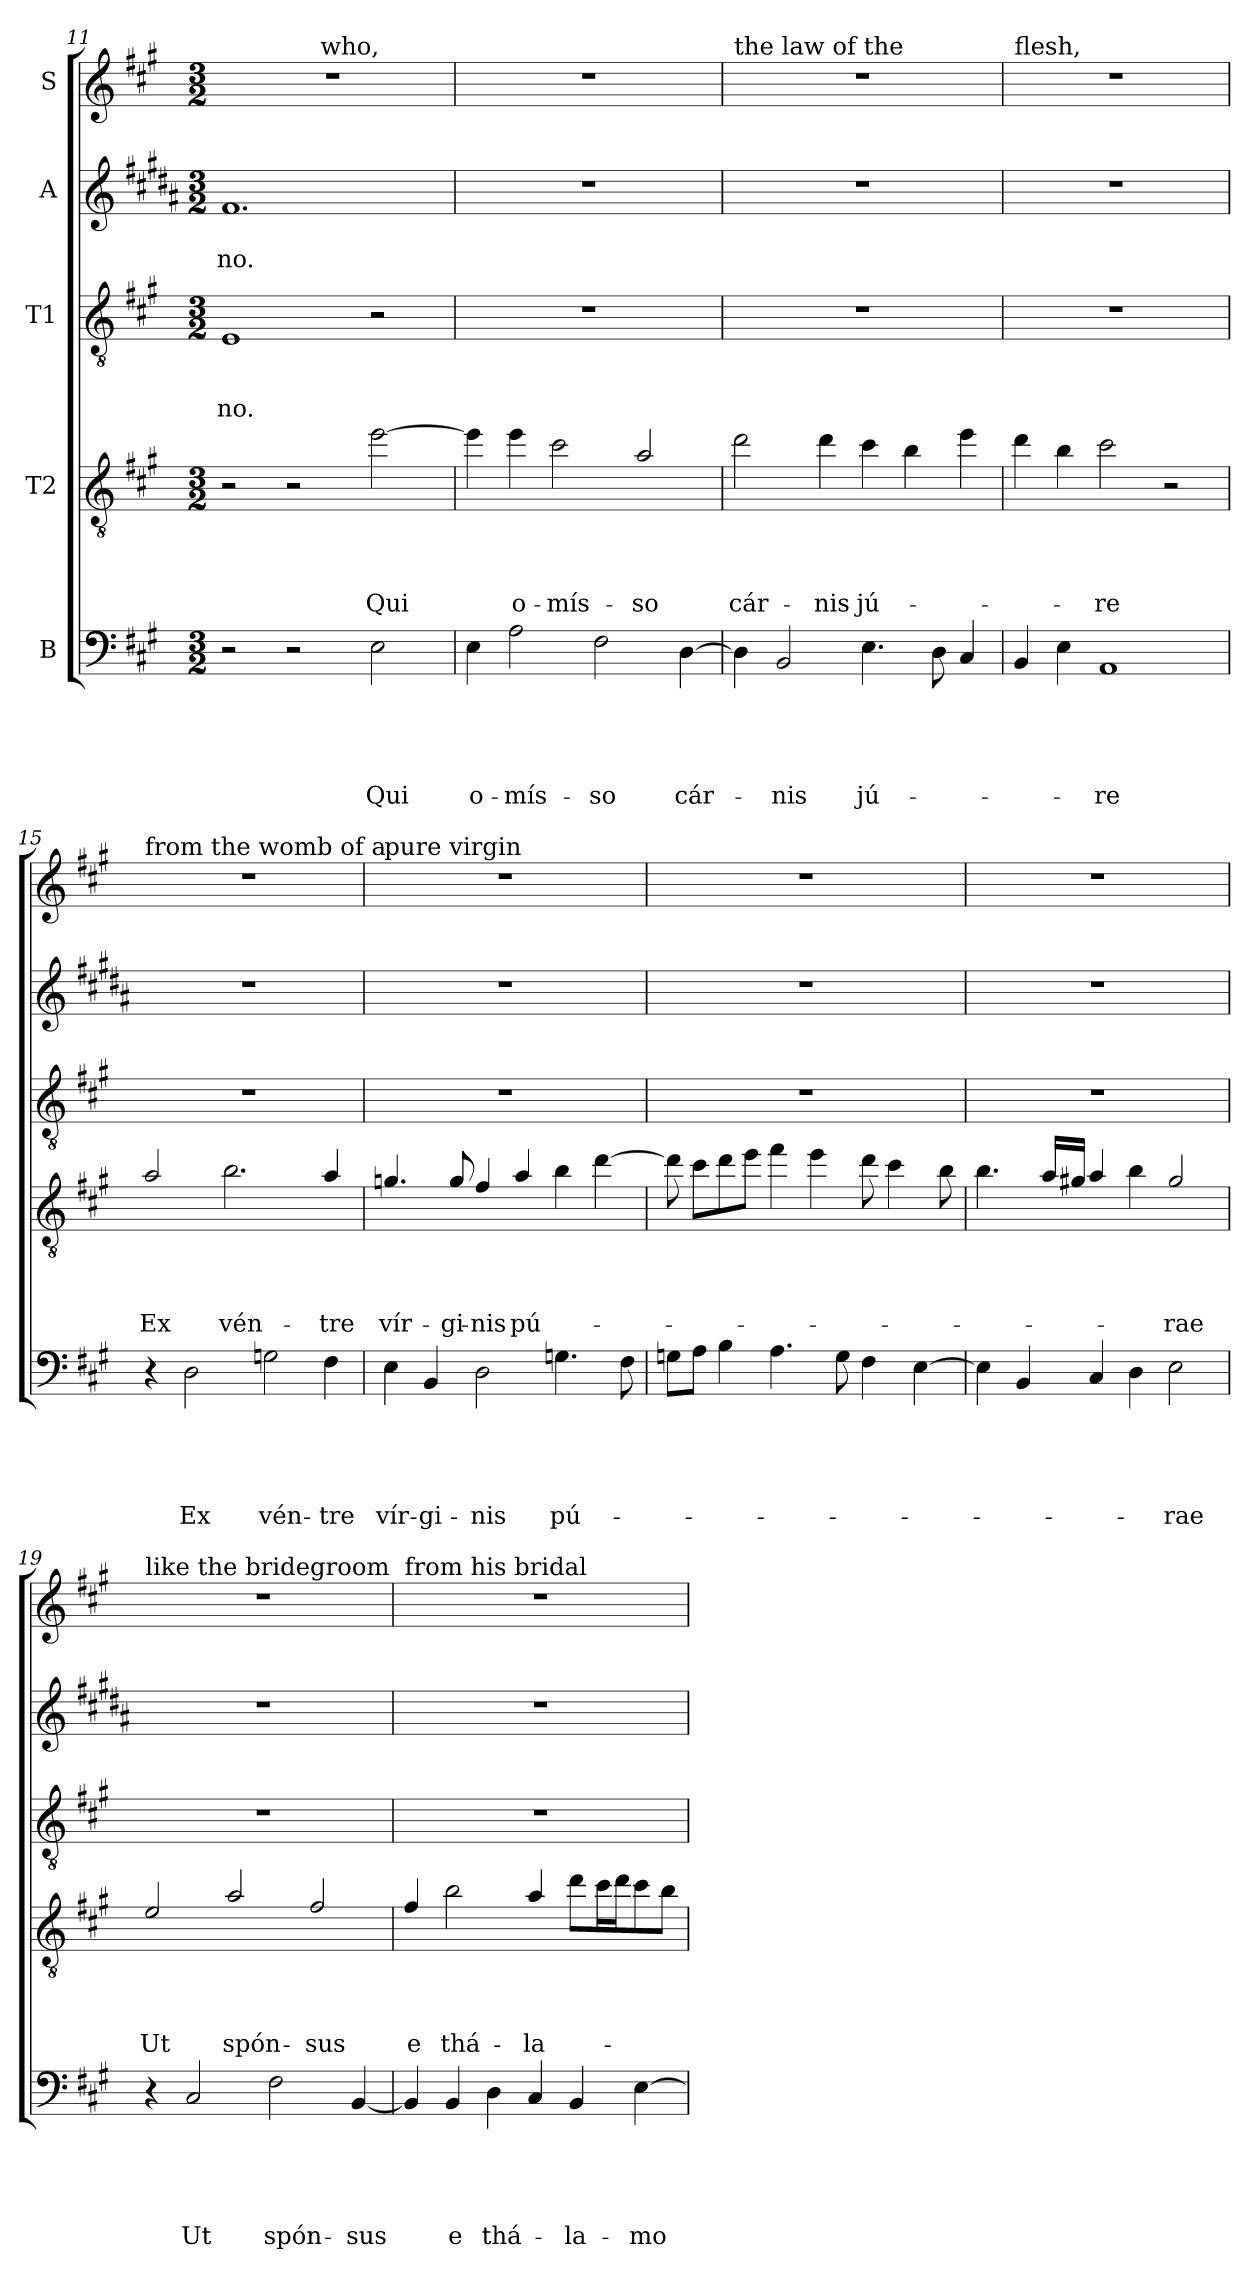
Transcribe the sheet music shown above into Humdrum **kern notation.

**kern	**text	**text	**text	**text	**text	**kern	**text	**text	**text	**text	**kern	**text	**text	**text	**kern	**text	**text	**kern
*part5	*part5	*part5	*part5	*part5	*part5	*part4	*part4	*part4	*part4	*part4	*part3	*part3	*part3	*part3	*part2	*part2	*part2	*part1
*staff5	*staff5	*staff5	*staff5	*staff5	*staff5	*staff4	*staff4	*staff4	*staff4	*staff4	*staff3	*staff3	*staff3	*staff3	*staff2	*staff2	*staff2	*staff1
*I"B	*	*	*	*	*	*I"T2	*	*	*	*	*I"T1	*	*	*	*I"A	*	*	*I"S
*clefF4	*	*	*	*	*	*clefGv2	*	*	*	*	*clefGv2	*	*	*	*clefG2	*	*	*clefG2
*	*	*	*	*	*	*ITrd8c14	*	*	*	*	*	*	*	*	*ITrd1c2	*	*	*
*k[f#c#g#]	*	*	*	*	*	*k[f#c#g#]	*	*	*	*	*k[f#c#g#]	*	*	*	*k[f#c#g#]	*	*	*k[f#c#g#]
*A:	*	*	*	*	*	*A:	*	*	*	*	*A:	*	*	*	*A:	*	*	*A:
*M3/2	*	*	*	*	*	*M3/2	*	*	*	*	*M3/2	*	*	*	*M3/2	*	*	*M3/2
=11	=11	=11	=11	=11	=11	=11	=11	=11	=11	=11	=11	=11	=11	=11	=11	=11	=11	=11
!	!	!	!	!	!	!	!	!	!	!	!	!	!	!LO:LY:b	!	!	!LO:LY:b	!
*	*	*	*	*	*	*	*	*	*	*	*	*	*	*	*	*	*	*^
2r	.	.	.	.	.	2r	.	.	.	.	1E	.	.	-no.	1.e	.	-no.	1.r	3%2ryy
2r	.	.	.	.	.	2r	.	.	.	.	.	.	.	.	.	.	.	.	.
!	!	!	!	!	!	!	!	!	!	!	!	!	!	!	!	!	!	!	!LO:TX:a:t=who,
.	.	.	.	.	.	.	.	.	.	.	.	.	.	.	.	.	.	.	3%2ryy
!	!	!	!	!	!LO:LY:b	!	!	!	!	!LO:LY:b	!	!	!	!	!	!	!	!	!
2E\	.	.	.	.	Qui	[2e\	.	.	.	Qui	2r	.	.	.	.	.	.	.	.
.	.	.	.	.	.	.	.	.	.	.	.	.	.	.	.	.	.	.	6ryy
=12	=12	=12	=12	=12	=12	=12	=12	=12	=12	=12	=12	=12	=12	=12	=12	=12	=12	=12	=12
!	!	!	!	!	!	!	!	!	!	!	!	!	!	!	!	!	!	!LO:TX:a:t=with no thought for	!
!	!	!	!	!	!LO:LY:b	!	!	!	!	!	!	!	!	!	!	!	!	!	!
*	*	*	*	*	*	*	*	*	*	*	*	*	*	*	*	*	*	*v	*v
4E\	.	.	.	.	o-	4e\]	.	.	.	.	1.r	.	.	.	1.r	.	.	1.r
!	!	!	!	!	!LO:LY:b	!	!	!	!	!LO:LY:b	!	!	!	!	!	!	!	!
2A\	.	.	.	.	-mís-	4e\	.	.	.	o-	.	.	.	.	.	.	.	.
!	!	!	!	!	!	!	!	!	!	!LO:LY:b	!	!	!	!	!	!	!	!
.	.	.	.	.	.	2c#\	.	.	.	-mís-	.	.	.	.	.	.	.	.
!	!	!	!	!	!LO:LY:b	!	!	!	!	!	!	!	!	!	!	!	!	!
2F#\	.	.	.	.	-so	.	.	.	.	.	.	.	.	.	.	.	.	.
!	!	!	!	!	!	!	!	!	!	!LO:LY:b	!	!	!	!	!	!	!	!
.	.	.	.	.	.	2A/	.	.	.	-so	.	.	.	.	.	.	.	.
!	!	!	!	!	!LO:LY:b	!	!	!	!	!	!	!	!	!	!	!	!	!
[4D\	.	.	.	.	cár-	.	.	.	.	.	.	.	.	.	.	.	.	.
!!LO:PB:g=z
=13	=13	=13	=13	=13	=13	=13	=13	=13	=13	=13	=13	=13	=13	=13	=13	=13	=13	=13
!	!	!	!	!	!	!	!	!	!	!	!	!	!	!	!	!	!	!LO:TX:a:t=the law of the
!	!	!	!	!	!	!	!	!	!	!LO:LY:b	!	!	!	!	!	!	!	!
4D\]	.	.	.	.	.	2d\	.	.	.	cár-	1.r	.	.	.	1.r	.	.	1.r
!	!	!	!	!	!LO:LY:b	!	!	!	!	!	!	!	!	!	!	!	!	!
2BB/	.	.	.	.	-nis	.	.	.	.	.	.	.	.	.	.	.	.	.
!	!	!	!	!	!	!	!	!	!	!LO:LY:b	!	!	!	!	!	!	!	!
.	.	.	.	.	.	4d\	.	.	.	-nis	.	.	.	.	.	.	.	.
!	!	!	!	!	!LO:LY:b	!	!	!	!	!LO:LY:b	!	!	!	!	!	!	!	!
4.E\	.	.	.	.	jú-	4c#\	.	.	.	jú-	.	.	.	.	.	.	.	.
.	.	.	.	.	.	4B\	.	.	.	.	.	.	.	.	.	.	.	.
8D\	.	.	.	.	.	.	.	.	.	.	.	.	.	.	.	.	.	.
4C#/	.	.	.	.	.	4e\	.	.	.	.	.	.	.	.	.	.	.	.
=14	=14	=14	=14	=14	=14	=14	=14	=14	=14	=14	=14	=14	=14	=14	=14	=14	=14	=14
!	!	!	!	!	!	!	!	!	!	!	!	!	!	!	!	!	!	!LO:TX:a:t=flesh,
4BB/	.	.	.	.	.	4d\	.	.	.	.	1.r	.	.	.	1.r	.	.	1.r
4E\	.	.	.	.	.	4B\	.	.	.	.	.	.	.	.	.	.	.	.
!	!	!	!	!	!LO:LY:b	!	!	!	!	!LO:LY:b	!	!	!	!	!	!	!	!
1AA	.	.	.	.	-re	2c#\	.	.	.	-re	.	.	.	.	.	.	.	.
.	.	.	.	.	.	2r	.	.	.	.	.	.	.	.	.	.	.	.
=15	=15	=15	=15	=15	=15	=15	=15	=15	=15	=15	=15	=15	=15	=15	=15	=15	=15	=15
!	!	!	!	!	!	!	!	!	!	!	!	!	!	!	!	!	!	!LO:TX:a:t=from the womb of a
!	!	!	!	!	!	!	!	!	!	!LO:LY:b	!	!	!	!	!	!	!	!
4r	.	.	.	.	.	2A/	.	.	.	Ex	1.r	.	.	.	1.r	.	.	1.r
!	!	!	!	!	!LO:LY:b	!	!	!	!	!	!	!	!	!	!	!	!	!
2D\	.	.	.	.	Ex	.	.	.	.	.	.	.	.	.	.	.	.	.
!	!	!	!	!	!	!	!	!	!	!LO:LY:b	!	!	!	!	!	!	!	!
.	.	.	.	.	.	2.B\	.	.	.	vén-	.	.	.	.	.	.	.	.
!	!	!	!	!	!LO:LY:b	!	!	!	!	!	!	!	!	!	!	!	!	!
2Gn\	.	.	.	.	vén-	.	.	.	.	.	.	.	.	.	.	.	.	.
!	!	!	!	!	!LO:LY:b	!	!	!	!	!LO:LY:b	!	!	!	!	!	!	!	!
4F#\	.	.	.	.	-tre	4A/	.	.	.	-tre	.	.	.	.	.	.	.	.
=16	=16	=16	=16	=16	=16	=16	=16	=16	=16	=16	=16	=16	=16	=16	=16	=16	=16	=16
!	!	!	!	!	!	!	!	!	!	!	!	!	!	!	!	!	!	!LO:TX:a:t=pure virgin
!	!	!	!	!	!LO:LY:b	!	!	!	!	!LO:LY:b	!	!	!	!	!	!	!	!
4E\	.	.	.	.	vír-	4.Gn/	.	.	.	vír-	1.r	.	.	.	1.r	.	.	1.r
!	!	!	!	!	!LO:LY:b	!	!	!	!	!	!	!	!	!	!	!	!	!
4BB/	.	.	.	.	-gi-	.	.	.	.	.	.	.	.	.	.	.	.	.
!	!	!	!	!	!	!	!	!	!	!LO:LY:b	!	!	!	!	!	!	!	!
.	.	.	.	.	.	8G/	.	.	.	-gi-	.	.	.	.	.	.	.	.
!	!	!	!	!	!LO:LY:b	!	!	!	!	!LO:LY:b	!	!	!	!	!	!	!	!
2D\	.	.	.	.	-nis	4F#/	.	.	.	-nis	.	.	.	.	.	.	.	.
!	!	!	!	!	!	!	!	!	!	!LO:LY:b	!	!	!	!	!	!	!	!
.	.	.	.	.	.	4A/	.	.	.	pú-	.	.	.	.	.	.	.	.
!	!	!	!	!	!LO:LY:b	!	!	!	!	!	!	!	!	!	!	!	!	!
4.G\	.	.	.	.	pú-	4B\	.	.	.	.	.	.	.	.	.	.	.	.
.	.	.	.	.	.	[4d\	.	.	.	.	.	.	.	.	.	.	.	.
8F#\	.	.	.	.	.	.	.	.	.	.	.	.	.	.	.	.	.	.
!!LO:LB:g=z
=17	=17	=17	=17	=17	=17	=17	=17	=17	=17	=17	=17	=17	=17	=17	=17	=17	=17	=17
8G\L	.	.	.	.	.	8d\]	.	.	.	.	1.r	.	.	.	1.r	.	.	1.r
8A\J	.	.	.	.	.	8c#\L	.	.	.	.	.	.	.	.	.	.	.	.
4B\	.	.	.	.	.	8d\	.	.	.	.	.	.	.	.	.	.	.	.
.	.	.	.	.	.	8e\J	.	.	.	.	.	.	.	.	.	.	.	.
4.A\	.	.	.	.	.	4f#\	.	.	.	.	.	.	.	.	.	.	.	.
.	.	.	.	.	.	4e\	.	.	.	.	.	.	.	.	.	.	.	.
8G\	.	.	.	.	.	.	.	.	.	.	.	.	.	.	.	.	.	.
4F#\	.	.	.	.	.	8d\	.	.	.	.	.	.	.	.	.	.	.	.
.	.	.	.	.	.	4c#\	.	.	.	.	.	.	.	.	.	.	.	.
[4E\	.	.	.	.	.	.	.	.	.	.	.	.	.	.	.	.	.	.
.	.	.	.	.	.	8B\	.	.	.	.	.	.	.	.	.	.	.	.
=18	=18	=18	=18	=18	=18	=18	=18	=18	=18	=18	=18	=18	=18	=18	=18	=18	=18	=18
4E\]	.	.	.	.	.	4.B\	.	.	.	.	1.r	.	.	.	1.r	.	.	1.r
4BB/	.	.	.	.	.	.	.	.	.	.	.	.	.	.	.	.	.	.
.	.	.	.	.	.	16A/LL	.	.	.	.	.	.	.	.	.	.	.	.
.	.	.	.	.	.	16G#X/JJ	.	.	.	.	.	.	.	.	.	.	.	.
4C#/	.	.	.	.	.	4A/	.	.	.	.	.	.	.	.	.	.	.	.
4D\	.	.	.	.	.	4B\	.	.	.	.	.	.	.	.	.	.	.	.
!	!	!	!	!	!LO:LY:b	!	!	!	!	!LO:LY:b	!	!	!	!	!	!	!	!
2E\	.	.	.	.	-rae	2G#/	.	.	.	-rae	.	.	.	.	.	.	.	.
=19	=19	=19	=19	=19	=19	=19	=19	=19	=19	=19	=19	=19	=19	=19	=19	=19	=19	=19
!	!	!	!	!	!	!	!	!	!	!	!	!	!	!	!	!	!	!LO:TX:a:t=like the bridegroom
!	!	!	!	!	!	!	!	!	!	!LO:LY:b	!	!	!	!	!	!	!	!
4r	.	.	.	.	.	2E/	.	.	.	Ut	1.r	.	.	.	1.r	.	.	1.r
!	!	!	!	!	!LO:LY:b	!	!	!	!	!	!	!	!	!	!	!	!	!
2C#/	.	.	.	.	Ut	.	.	.	.	.	.	.	.	.	.	.	.	.
!	!	!	!	!	!	!	!	!	!	!LO:LY:b	!	!	!	!	!	!	!	!
.	.	.	.	.	.	2A/	.	.	.	spón-	.	.	.	.	.	.	.	.
!	!	!	!	!	!LO:LY:b	!	!	!	!	!	!	!	!	!	!	!	!	!
2F#\	.	.	.	.	spón-	.	.	.	.	.	.	.	.	.	.	.	.	.
!	!	!	!	!	!	!	!	!	!	!LO:LY:b	!	!	!	!	!	!	!	!
.	.	.	.	.	.	2F#/	.	.	.	-sus	.	.	.	.	.	.	.	.
!	!	!	!	!	!LO:LY:b	!	!	!	!	!	!	!	!	!	!	!	!	!
[4BB/	.	.	.	.	-sus	.	.	.	.	.	.	.	.	.	.	.	.	.
=20	=20	=20	=20	=20	=20	=20	=20	=20	=20	=20	=20	=20	=20	=20	=20	=20	=20	=20
!	!	!	!	!	!	!	!	!	!	!	!	!	!	!	!	!	!	!LO:TX:a:t=from his bridal
!	!	!	!	!	!	!	!	!	!	!LO:LY:b	!	!	!	!	!	!	!	!
4BB/]	.	.	.	.	.	4F#/	.	.	.	e	1.r	.	.	.	1.r	.	.	1.r
!	!	!	!	!	!LO:LY:b	!	!	!	!	!LO:LY:b	!	!	!	!	!	!	!	!
4BB/	.	.	.	.	e	2B\	.	.	.	thá-	.	.	.	.	.	.	.	.
!	!	!	!	!	!LO:LY:b	!	!	!	!	!	!	!	!	!	!	!	!	!
4D\	.	.	.	.	thá-	.	.	.	.	.	.	.	.	.	.	.	.	.
!	!	!	!	!	!	!	!	!	!	!LO:LY:b	!	!	!	!	!	!	!	!
4C#/	.	.	.	.	.	4A/	.	.	.	-la-	.	.	.	.	.	.	.	.
!	!	!	!	!	!LO:LY:b	!	!	!	!	!	!	!	!	!	!	!	!	!
4BB/	.	.	.	.	-la-	8d\L	.	.	.	.	.	.	.	.	.	.	.	.
.	.	.	.	.	.	16c#\L	.	.	.	.	.	.	.	.	.	.	.	.
.	.	.	.	.	.	16d\J	.	.	.	.	.	.	.	.	.	.	.	.
!	!	!	!	!	!LO:LY:b	!	!	!	!	!	!	!	!	!	!	!	!	!
[4E\	.	.	.	.	-mo	8c#\	.	.	.	.	.	.	.	.	.	.	.	.
.	.	.	.	.	.	8B\J	.	.	.	.	.	.	.	.	.	.	.	.
=	=	=	=	=	=	=	=	=	=	=	=	=	=	=	=	=	=	=
*-	*-	*-	*-	*-	*-	*-	*-	*-	*-	*-	*-	*-	*-	*-	*-	*-	*-	*-
